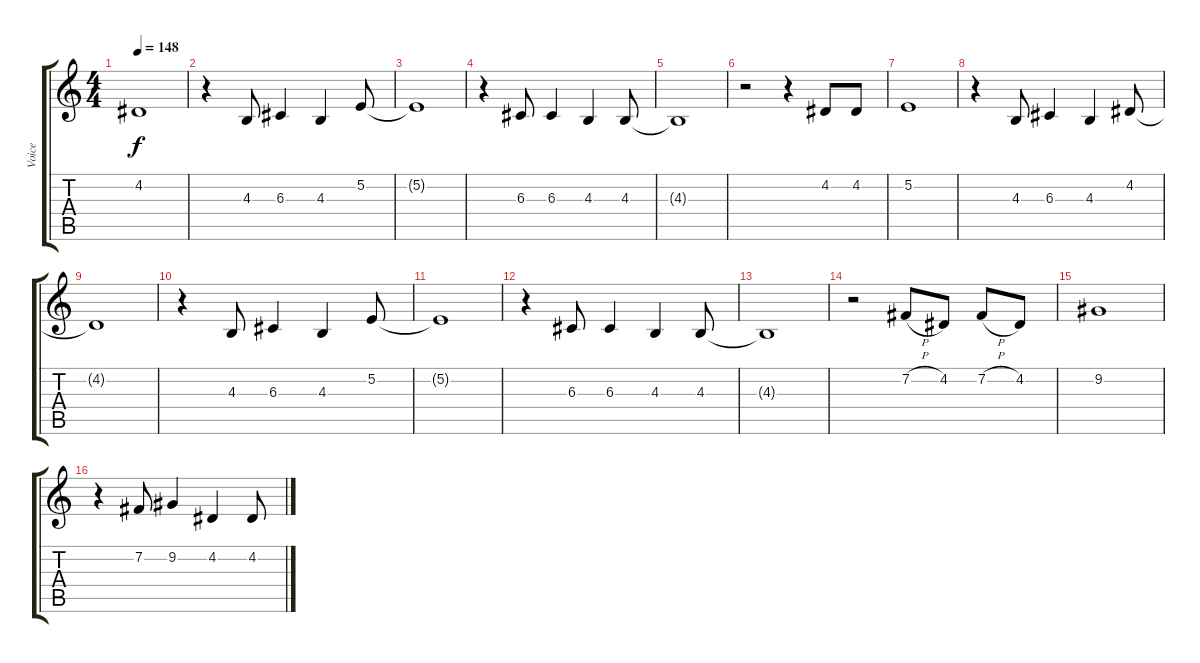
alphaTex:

\track ("Voice" "Voice") {instrument clarinet}
\staff {score tabs}
\tuning (E4 B3 G3 D3 A2 E2) {hide}
\ts (4 4)
\tempo 148
\clef g2
\ks c
4.2{t}.1{dy f} |
r.4 4.3.8 6.3.4 4.3.4 5.2.8 |
5.2{t}.1 |
r.4 6.3.8 6.3.4 4.3.4 4.3.8 |
4.3{t}.1 |
r.2 r.4 4.2.8 4.2.8 |
5.2.1 |
r.4 4.3.8 6.3.4 4.3.4 4.2.8 |
4.2{t}.1 |
r.4 4.3.8 6.3.4 4.3.4 5.2.8 |
5.2{t}.1 |
r.4 6.3.8 6.3.4 4.3.4 4.3.8 |
4.3{t}.1 |
r.2 7.2{h}.8 4.2.8 7.2{h}.8 4.2.8 |
9.2.1 |
r.4 7.2.8 9.2.4 4.2.4 4.2.8
